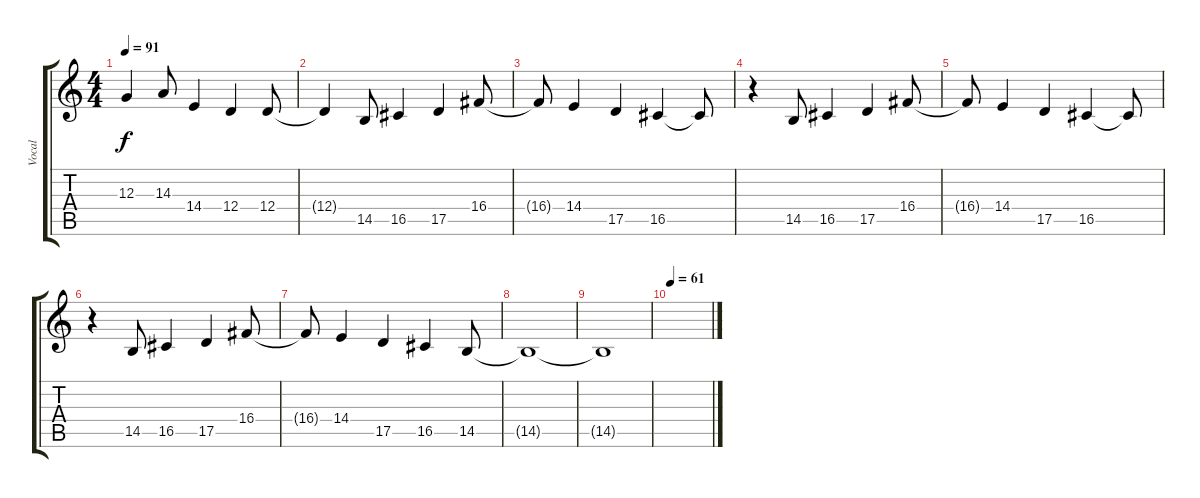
\track ("Vocal" "Vocal") {instrument flute}
\staff {score tabs}
\tuning (E4 B3 G3 D3 A2 E2) {hide}
\ts (4 4)
\tempo 91
\clef g2
\ks c
12.3{t}.4{dy f} 14.3.8 14.4.4 12.4.4 12.4.8 |
12.4{t}.4 14.5.8 16.5.4 17.5.4 16.4.8 |
16.4{t}.8 14.4.4 17.5.4 16.5.4 16.5{t}.8 |
r.4 14.5.8 16.5.4 17.5.4 16.4.8 |
16.4{t}.8 14.4.4 17.5.4 16.5.4 16.5{t}.8 |
r.4 14.5.8 16.5.4 17.5.4 16.4.8 |
16.4{t}.8 14.4.4 17.5.4 16.5.4 14.5.8 |
14.5{t}.1{volume 0} |
14.5{t}.1 |
\tempo 61
